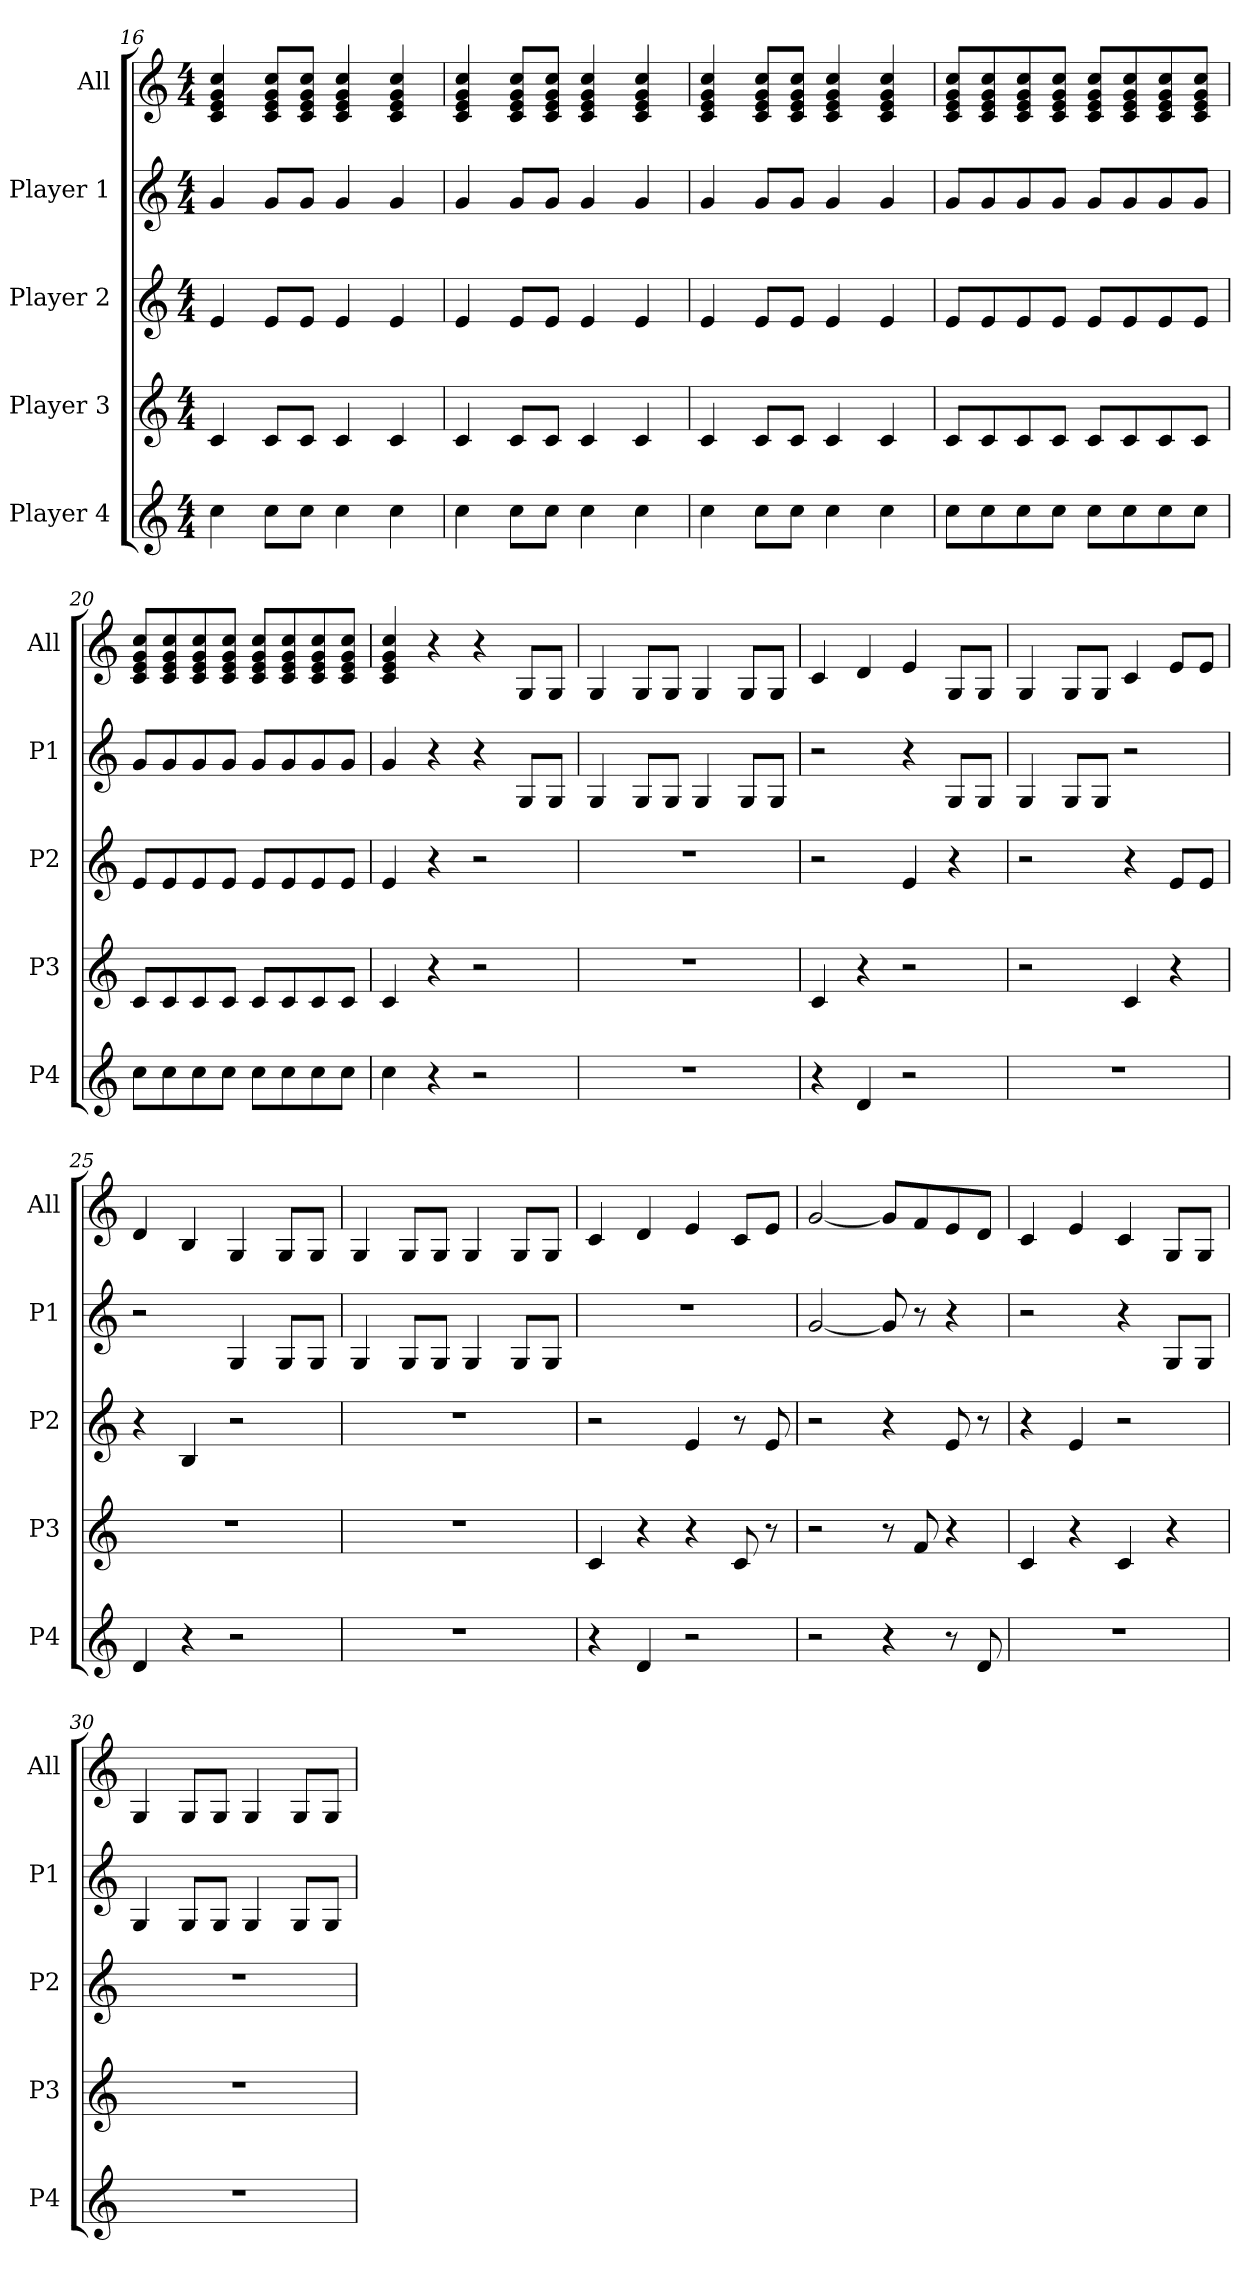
**kern	**kern	**kern	**kern	**kern
*part5	*part4	*part3	*part2	*part1
*staff5	*staff4	*staff3	*staff2	*staff1
*I"Player 4	*I"Player 3	*I"Player 2	*I"Player 1	*I"All
*I'P4	*I'P3	*I'P2	*I'P1	*I'All
*clefG2	*clefG2	*clefG2	*clefG2	*clefG2
*k[]	*k[]	*k[]	*k[]	*k[]
*M4/4	*M4/4	*M4/4	*M4/4	*M4/4
=16	=16	=16	=16	=16
4cc\	4c/	4e/	4g/	4c/ 4e/ 4g/ 4cc/
8cc\L	8c/L	8e/L	8g/L	8c/ 8e/ 8g/ 8cc/L
8cc\J	8c/J	8e/J	8g/J	8c/ 8e/ 8g/ 8cc/J
4cc\	4c/	4e/	4g/	4c/ 4e/ 4g/ 4cc/
4cc\	4c/	4e/	4g/	4c/ 4e/ 4g/ 4cc/
!!LO:PB:g=z
=17	=17	=17	=17	=17
4cc\	4c/	4e/	4g/	4c/ 4e/ 4g/ 4cc/
8cc\L	8c/L	8e/L	8g/L	8c/ 8e/ 8g/ 8cc/L
8cc\J	8c/J	8e/J	8g/J	8c/ 8e/ 8g/ 8cc/J
4cc\	4c/	4e/	4g/	4c/ 4e/ 4g/ 4cc/
4cc\	4c/	4e/	4g/	4c/ 4e/ 4g/ 4cc/
=18	=18	=18	=18	=18
4cc\	4c/	4e/	4g/	4c/ 4e/ 4g/ 4cc/
8cc\L	8c/L	8e/L	8g/L	8c/ 8e/ 8g/ 8cc/L
8cc\J	8c/J	8e/J	8g/J	8c/ 8e/ 8g/ 8cc/J
4cc\	4c/	4e/	4g/	4c/ 4e/ 4g/ 4cc/
4cc\	4c/	4e/	4g/	4c/ 4e/ 4g/ 4cc/
=19	=19	=19	=19	=19
8cc\L	8c/L	8e/L	8g/L	8c/ 8e/ 8g/ 8cc/L
8cc\	8c/	8e/	8g/	8c/ 8e/ 8g/ 8cc/
8cc\	8c/	8e/	8g/	8c/ 8e/ 8g/ 8cc/
8cc\J	8c/J	8e/J	8g/J	8c/ 8e/ 8g/ 8cc/J
8cc\L	8c/L	8e/L	8g/L	8c/ 8e/ 8g/ 8cc/L
8cc\	8c/	8e/	8g/	8c/ 8e/ 8g/ 8cc/
8cc\	8c/	8e/	8g/	8c/ 8e/ 8g/ 8cc/
8cc\J	8c/J	8e/J	8g/J	8c/ 8e/ 8g/ 8cc/J
=20	=20	=20	=20	=20
8cc\L	8c/L	8e/L	8g/L	8c/ 8e/ 8g/ 8cc/L
8cc\	8c/	8e/	8g/	8c/ 8e/ 8g/ 8cc/
8cc\	8c/	8e/	8g/	8c/ 8e/ 8g/ 8cc/
8cc\J	8c/J	8e/J	8g/J	8c/ 8e/ 8g/ 8cc/J
8cc\L	8c/L	8e/L	8g/L	8c/ 8e/ 8g/ 8cc/L
8cc\	8c/	8e/	8g/	8c/ 8e/ 8g/ 8cc/
8cc\	8c/	8e/	8g/	8c/ 8e/ 8g/ 8cc/
8cc\J	8c/J	8e/J	8g/J	8c/ 8e/ 8g/ 8cc/J
=21	=21	=21	=21	=21
4cc\	4c/	4e/	4g/	4c/ 4e/ 4g/ 4cc/
4r	4r	4r	4r	4r
2r	2r	2r	4r	4r
.	.	.	8G/L	8G/L
.	.	.	8G/J	8G/J
!!LO:LB:g=z
=22	=22	=22	=22	=22
1r	1r	1r	4G/	4G/
.	.	.	8G/L	8G/L
.	.	.	8G/J	8G/J
.	.	.	4G/	4G/
.	.	.	8G/L	8G/L
.	.	.	8G/J	8G/J
=23	=23	=23	=23	=23
4r	4c/	2r	2r	4c/
4d/	4r	.	.	4d/
2r	2r	4e/	4r	4e/
.	.	4r	8G/L	8G/L
.	.	.	8G/J	8G/J
=24	=24	=24	=24	=24
1r	2r	2r	4G/	4G/
.	.	.	8G/L	8G/L
.	.	.	8G/J	8G/J
.	4c/	4r	2r	4c/
.	4r	8e/L	.	8e/L
.	.	8e/J	.	8e/J
=25	=25	=25	=25	=25
4d/	1r	4r	2r	4d/
4r	.	4B/	.	4B/
2r	.	2r	4G/	4G/
.	.	.	8G/L	8G/L
.	.	.	8G/J	8G/J
=26	=26	=26	=26	=26
1r	1r	1r	4G/	4G/
.	.	.	8G/L	8G/L
.	.	.	8G/J	8G/J
.	.	.	4G/	4G/
.	.	.	8G/L	8G/L
.	.	.	8G/J	8G/J
=27	=27	=27	=27	=27
4r	4c/	2r	1r	4c/
4d/	4r	.	.	4d/
2r	4r	4e/	.	4e/
.	8c/	8r	.	8c/L
.	8r	8e/	.	8e/J
!!LO:PB:g=z
=28	=28	=28	=28	=28
2r	2r	2r	[2g/	[2g/
4r	8r	4r	8g/]	8g/L]
.	8f/	.	8r	8f/
8r	4r	8e/	4r	8e/
8d/	.	8r	.	8d/J
=29	=29	=29	=29	=29
1r	4c/	4r	2r	4c/
.	4r	4e/	.	4e/
.	4c/	2r	4r	4c/
.	4r	.	8G/L	8G/L
.	.	.	8G/J	8G/J
=30	=30	=30	=30	=30
1r	1r	1r	4G/	4G/
.	.	.	8G/L	8G/L
.	.	.	8G/J	8G/J
.	.	.	4G/	4G/
.	.	.	8G/L	8G/L
.	.	.	8G/J	8G/J
=	=	=	=	=
*-	*-	*-	*-	*-
